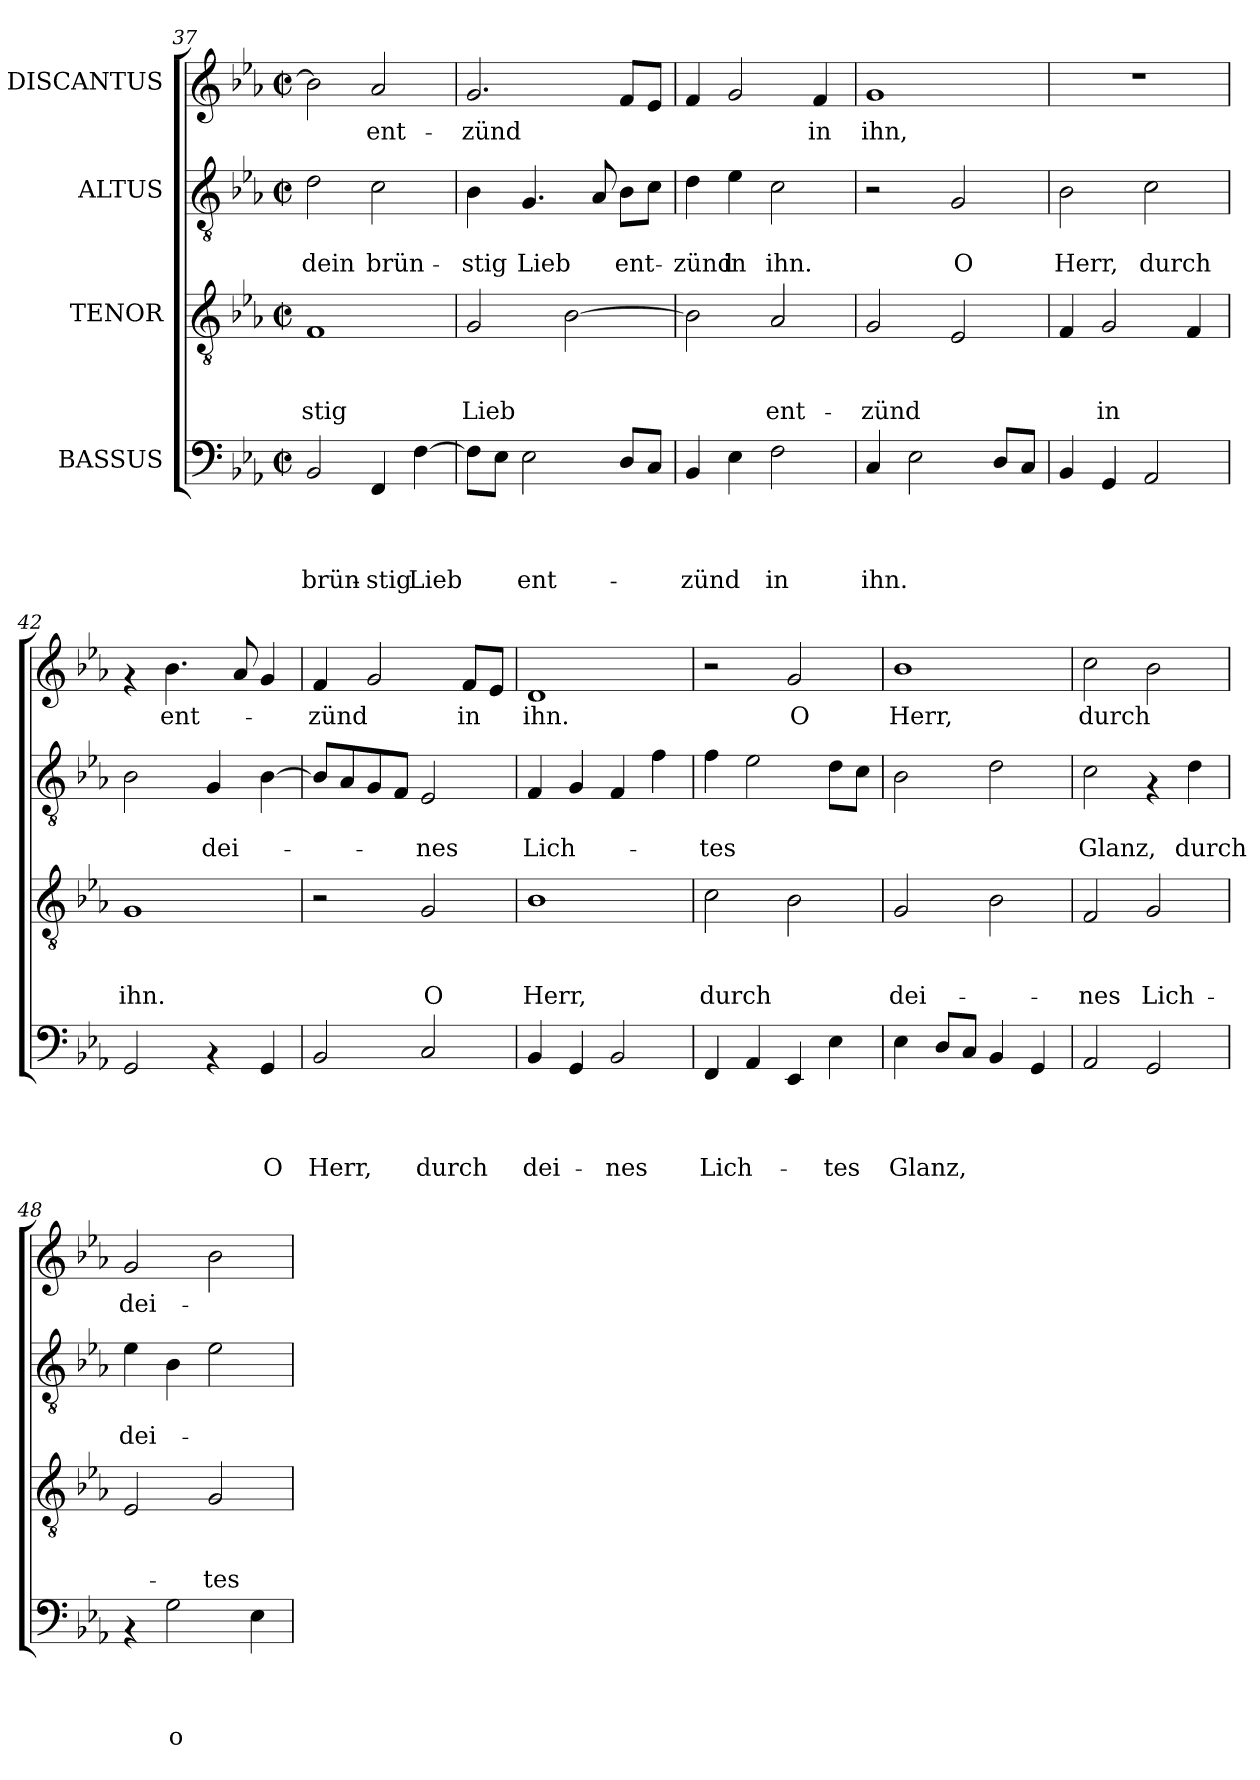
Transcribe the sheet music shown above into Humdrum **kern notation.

**kern	**text	**text	**text	**text	**kern	**text	**text	**text	**kern	**text	**text	**kern	**text
*part4	*part4	*part4	*part4	*part4	*part3	*part3	*part3	*part3	*part2	*part2	*part2	*part1	*part1
*staff4	*staff4	*staff4	*staff4	*staff4	*staff3	*staff3	*staff3	*staff3	*staff2	*staff2	*staff2	*staff1	*staff1
*I"BASSUS	*	*	*	*	*I"TENOR	*	*	*	*I"ALTUS	*	*	*I"DISCANTUS	*
*clefF4	*	*	*	*	*clefGv2	*	*	*	*clefGv2	*	*	*clefG2	*
*k[b-e-a-]	*	*	*	*	*k[b-e-a-]	*	*	*	*k[b-e-a-]	*	*	*k[b-e-a-]	*
*E-:	*	*	*	*	*E-:	*	*	*	*E-:	*	*	*E-:	*
*M2/2	*	*	*	*	*M2/2	*	*	*	*M2/2	*	*	*M2/2	*
*met(c|)	*	*	*	*	*met(c|)	*	*	*	*met(c|)	*	*	*met(c|)	*
=37	=37	=37	=37	=37	=37	=37	=37	=37	=37	=37	=37	=37	=37
!	!	!	!	!LO:LY:b	!	!	!	!LO:LY:b	!	!	!LO:LY:b	!	!
2BB-/	.	.	.	brün-	1F	.	.	-stig	2d\	.	dein	2b-\]	.
!	!	!	!	!LO:LY:b	!	!	!	!	!	!	!LO:LY:b	!	!LO:LY:b
4FF/	.	.	.	-stig	.	.	.	.	2c\	.	brün-	2a-/	ent-
!	!	!	!	!LO:LY:b	!	!	!	!	!	!	!	!	!
[>4F\	.	.	.	Lieb	.	.	.	.	.	.	.	.	.
=38	=38	=38	=38	=38	=38	=38	=38	=38	=38	=38	=38	=38	=38
!	!	!	!	!	!	!	!	!LO:LY:b	!	!	!LO:LY:b	!	!LO:LY:b
8F\L]	.	.	.	.	2G/	.	.	Lieb	4B-\	.	-stig	2.g/	-zünd
8E-\J	.	.	.	.	.	.	.	.	.	.	.	.	.
!	!	!	!	!LO:LY:b	!	!	!	!	!	!	!LO:LY:b	!	!
2E-\	.	.	.	ent-	.	.	.	.	4.G/	.	Lieb	.	.
.	.	.	.	.	[>2B-\	.	.	.	.	.	.	.	.
.	.	.	.	.	.	.	.	.	8A-/	.	.	.	.
!	!	!	!	!	!	!	!	!	!	!	!LO:LY:b	!	!
8D/L	.	.	.	.	.	.	.	.	8B-\L	.	ent-	8f/L	.
8C/J	.	.	.	.	.	.	.	.	8c\J	.	.	8e-/J	.
=39	=39	=39	=39	=39	=39	=39	=39	=39	=39	=39	=39	=39	=39
!	!	!	!	!LO:LY:b	!	!	!	!	!	!	!LO:LY:b	!	!
4BB-/	.	.	.	-zünd	2B-\]	.	.	.	4d\	.	-zünd	4f/	.
!	!	!	!	!	!	!	!	!	!	!	!LO:LY:b	!	!
4E-\	.	.	.	.	.	.	.	.	4e-\	.	in	2g/	.
!	!	!	!	!LO:LY:b	!	!	!	!LO:LY:b	!	!	!LO:LY:b	!	!
2F\	.	.	.	in	2A-/	.	.	ent-	2c\	.	ihn.	.	.
!	!	!	!	!	!	!	!	!	!	!	!	!	!LO:LY:b
.	.	.	.	.	.	.	.	.	.	.	.	4f/	in
=40	=40	=40	=40	=40	=40	=40	=40	=40	=40	=40	=40	=40	=40
!	!	!	!	!LO:LY:b	!	!	!	!LO:LY:b	!	!	!	!	!LO:LY:b
4C/	.	.	.	ihn.	2G/	.	.	-zünd	2r	.	.	1g	ihn,
2E-\	.	.	.	.	.	.	.	.	.	.	.	.	.
!	!	!	!	!	!	!	!	!	!	!	!LO:LY:b	!	!
.	.	.	.	.	2E-/	.	.	.	2G/	.	O	.	.
8D/L	.	.	.	.	.	.	.	.	.	.	.	.	.
8C/J	.	.	.	.	.	.	.	.	.	.	.	.	.
=41	=41	=41	=41	=41	=41	=41	=41	=41	=41	=41	=41	=41	=41
!	!	!	!	!	!	!	!	!	!	!	!LO:LY:b	!	!
4BB-/	.	.	.	.	4F/	.	.	.	2B-\	.	Herr,	1r	.
!	!	!	!	!	!	!	!	!LO:LY:b	!	!	!	!	!
4GG/	.	.	.	.	2G/	.	.	in	.	.	.	.	.
!	!	!	!	!	!	!	!	!	!	!	!LO:LY:b	!	!
2AA-/	.	.	.	.	.	.	.	.	2c\	.	durch	.	.
.	.	.	.	.	4F/	.	.	.	.	.	.	.	.
!!LO:LB:g=z
=42	=42	=42	=42	=42	=42	=42	=42	=42	=42	=42	=42	=42	=42
!	!	!	!	!	!	!	!	!LO:LY:b	!	!	!	!	!
2GG/	.	.	.	.	1G	.	.	ihn.	2B-\	.	.	4rf	.
!	!	!	!	!	!	!	!	!	!	!	!	!	!LO:LY:b
.	.	.	.	.	.	.	.	.	.	.	.	4.b-\	ent-
!	!	!	!	!	!	!	!	!	!	!	!LO:LY:b	!	!
4rAA	.	.	.	.	.	.	.	.	4G/	.	dei-	.	.
.	.	.	.	.	.	.	.	.	.	.	.	8a-/	.
!	!	!	!	!LO:LY:b	!	!	!	!	!	!	!	!	!
4GG/	.	.	.	O	.	.	.	.	[>4B-\	.	.	4g/	.
=43	=43	=43	=43	=43	=43	=43	=43	=43	=43	=43	=43	=43	=43
!	!	!	!	!LO:LY:b	!	!	!	!	!	!	!	!	!LO:LY:b
2BB-/	.	.	.	Herr,	2r	.	.	.	8B-/L]	.	.	4f/	-zünd
.	.	.	.	.	.	.	.	.	8A-/	.	.	.	.
.	.	.	.	.	.	.	.	.	8G/	.	.	2g/	.
.	.	.	.	.	.	.	.	.	8F/J	.	.	.	.
!	!	!	!	!LO:LY:b	!	!	!	!LO:LY:b	!	!	!LO:LY:b	!	!
2C/	.	.	.	durch	2G/	.	.	O	2E-/	.	-nes	.	.
!	!	!	!	!	!	!	!	!	!	!	!	!	!LO:LY:b
.	.	.	.	.	.	.	.	.	.	.	.	8f/L	in
.	.	.	.	.	.	.	.	.	.	.	.	8e-/J	.
=44	=44	=44	=44	=44	=44	=44	=44	=44	=44	=44	=44	=44	=44
!	!	!	!	!LO:LY:b	!	!	!	!LO:LY:b	!	!	!LO:LY:b	!	!LO:LY:b
4BB-/	.	.	.	dei-	1B-	.	.	Herr,	4F/	.	Lich-	1d	ihn.
4GG/	.	.	.	.	.	.	.	.	4G/	.	.	.	.
!	!	!	!	!LO:LY:b	!	!	!	!	!	!	!	!	!
2BB-/	.	.	.	-nes	.	.	.	.	4F/	.	.	.	.
.	.	.	.	.	.	.	.	.	4f\	.	.	.	.
=45	=45	=45	=45	=45	=45	=45	=45	=45	=45	=45	=45	=45	=45
!	!	!	!	!LO:LY:b	!	!	!	!LO:LY:b	!	!	!LO:LY:b	!	!
4FF/	.	.	.	Lich-	2c\	.	.	durch	4f\	.	-tes	2r	.
4AA-/	.	.	.	.	.	.	.	.	2e-\	.	.	.	.
!	!	!	!	!	!	!	!	!	!	!	!	!	!LO:LY:b
4EE-/	.	.	.	.	2B-\	.	.	.	.	.	.	2g/	O
!	!	!	!	!LO:LY:b	!	!	!	!	!	!	!	!	!
4E-\	.	.	.	-tes	.	.	.	.	8d\L	.	.	.	.
.	.	.	.	.	.	.	.	.	8c\J	.	.	.	.
=46	=46	=46	=46	=46	=46	=46	=46	=46	=46	=46	=46	=46	=46
!	!	!	!	!LO:LY:b	!	!	!	!LO:LY:b	!	!	!	!	!LO:LY:b
4E-\	.	.	.	Glanz,	2G/	.	.	dei-	2B-\	.	.	1b-	Herr,
8D/L	.	.	.	.	.	.	.	.	.	.	.	.	.
8C/J	.	.	.	.	.	.	.	.	.	.	.	.	.
4BB-/	.	.	.	.	2B-\	.	.	.	2d\	.	.	.	.
4GG/	.	.	.	.	.	.	.	.	.	.	.	.	.
=47	=47	=47	=47	=47	=47	=47	=47	=47	=47	=47	=47	=47	=47
!	!	!	!	!	!	!	!	!LO:LY:b	!	!	!LO:LY:b	!	!LO:LY:b
2AA-/	.	.	.	.	2F/	.	.	-nes	2c\	.	Glanz,	2cc\	durch
!	!	!	!	!	!	!	!	!LO:LY:b	!	!	!	!	!
2GG/	.	.	.	.	2G/	.	.	Lich-	4rF	.	.	2b-\	.
!	!	!	!	!	!	!	!	!	!	!	!LO:LY:b	!	!
.	.	.	.	.	.	.	.	.	4d\	.	durch	.	.
=48	=48	=48	=48	=48	=48	=48	=48	=48	=48	=48	=48	=48	=48
!	!	!	!	!	!	!	!	!	!	!	!LO:LY:b	!	!LO:LY:b
4rAA	.	.	.	.	2E-/	.	.	.	4e-\	.	dei-	2g/	dei-
!	!	!	!	!LO:LY:b	!	!	!	!	!	!	!	!	!
2G\	.	.	.	o	.	.	.	.	4B-\	.	.	.	.
!	!	!	!	!	!	!	!	!LO:LY:b	!	!	!	!	!
.	.	.	.	.	2G/	.	.	-tes	2e-\	.	.	2b-\	.
4E-\	.	.	.	.	.	.	.	.	.	.	.	.	.
=	=	=	=	=	=	=	=	=	=	=	=	=	=
*-	*-	*-	*-	*-	*-	*-	*-	*-	*-	*-	*-	*-	*-
